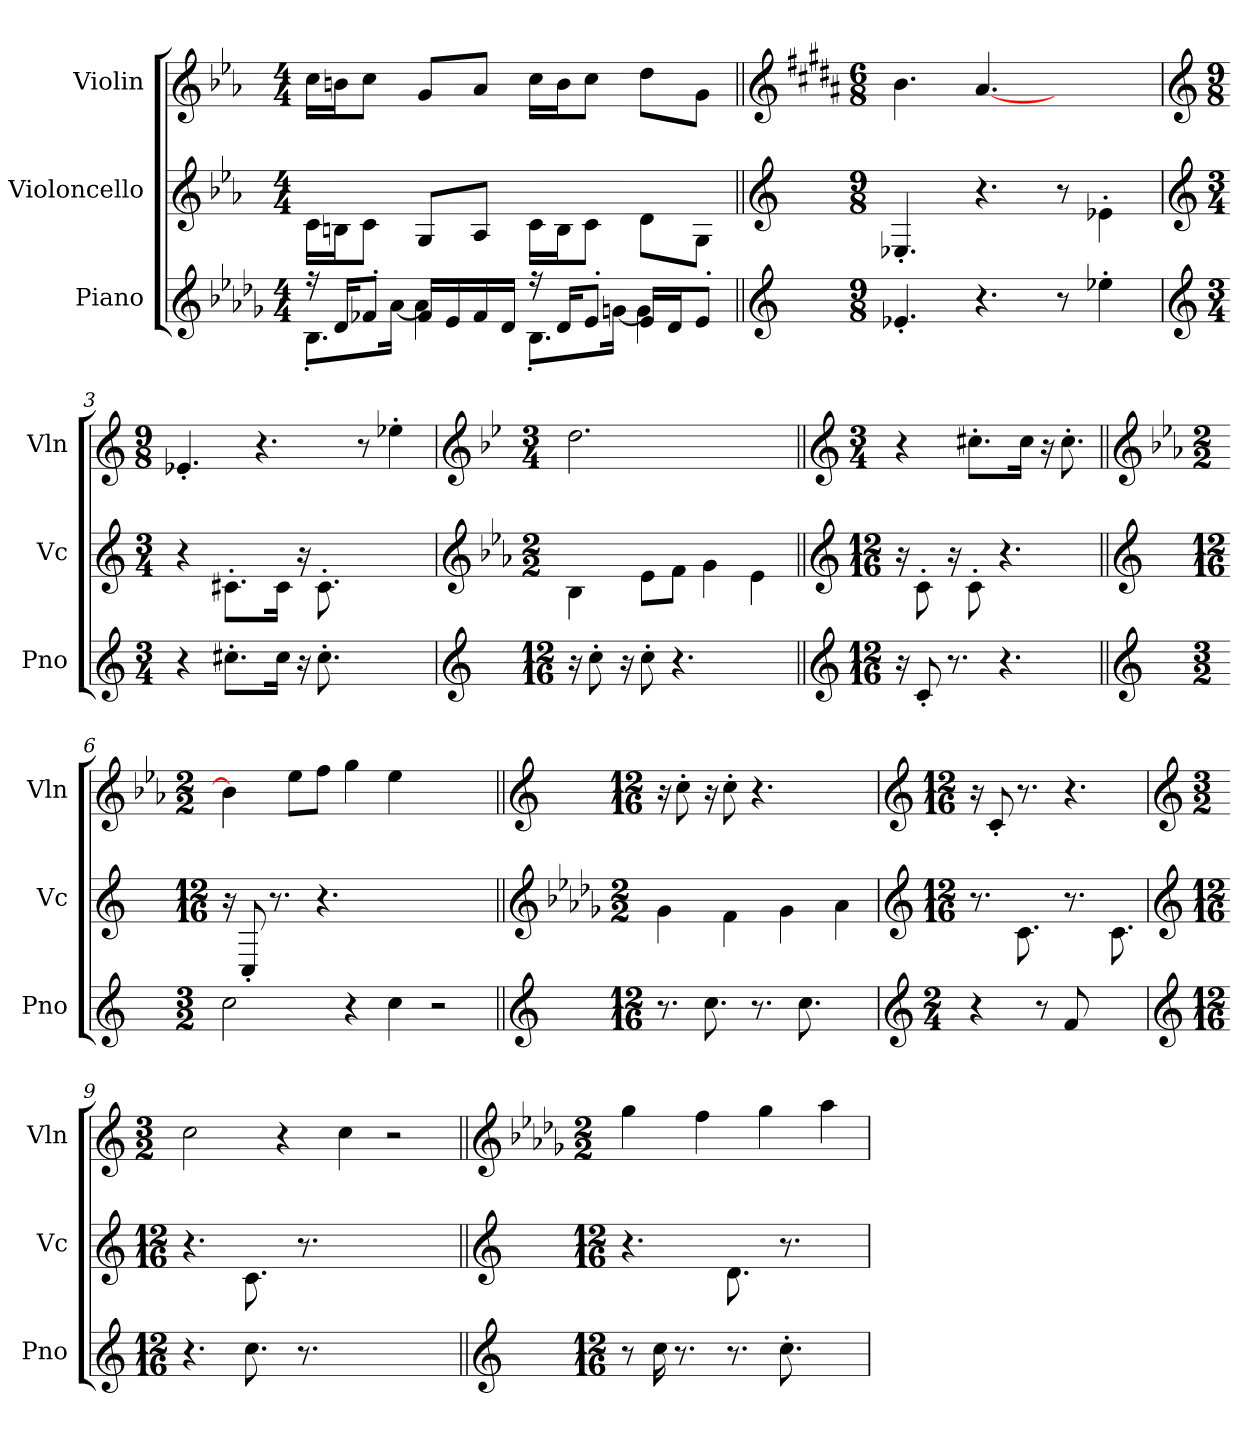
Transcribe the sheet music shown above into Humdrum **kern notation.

**kern	**kern	**kern
*part3	*part2	*part1
*staff3	*staff2	*staff1
*I"Piano	*I"Violoncello	*I"Violin
*I'Pno	*I'Vc	*I'Vln
*clefG2	*clefG2	*clefG2
*k[b-e-a-d-g-]	*k[b-e-a-]	*k[b-e-a-]
*M4/4	*M4/4	*M4/4
*MM72	*MM72	*MM76
=1	=1	=1
*^	*	*
16r	8.B-'\L	16c\LL	16cc\LL
16d-/KL	.	16Bn\J	16bn\J
8f-X'/J	.	8c\J	8cc\J
.	[16a-\Jk	.	.
16f-/LL	4a-\]	8G/L	8g/L
16e-/	.	.	.
16f-/	.	8A-/J	8a-/J
16d-/JJ	.	.	.
16r	8.B-'\L	16c\LL	16cc\LL
16d-/KL	.	16B\J	16b\J
8e-'/J	.	8c\J	8cc\J
.	[16gn\Jk	.	.
16e-/LL	4g\]	8d\L	8dd\L
16d-/J	.	.	.
8e-'/J	.	8G\J	8g\J
*v	*v	*	*
!!LO:LB:g=z
=2||	=2||	=2||
*clefG2	*clefG2	*clefG2
*k[]	*k[]	*k[f#c#g#d#a#]
*M9/8	*M9/8	*M6/8
*	*	*MM132
4.e-X'/	4.E-X'/	4.b\
4.r	4.r	[4.a#/
8r	8r	4.ryy
4ee-X'\	4e-X'\	.
=3	=3	=3
*clefG2	*clefG2	*clefG2
*	*	*k[]
*M3/4	*M3/4	*M9/8
*	*	*MM88
4r	4r	4.e-X'/
8.cc#X'\L	8.c#X'\L	.
.	.	4.r
16cc#\Jk	16c#\Jk	.
16r	16r	.
8.cc#'\	8.c#'\	.
4.ryy	4.ryy	8r
.	.	4ee-X'\
=4	=4	=4
*clefG2	*clefG2	*clefG2
*	*k[b-e-a-]	*k[b-e-]
*M12/16	*M2/2	*M3/4
*	*	*MM81
16r	4B-\	2.dd\
8cc'\	.	.
16r	.	.
8cc'\	8e-\L	.
4.r	8f\J	.
.	4g\	.
4ryy	4e-\	4ryy
!!LO:LB:g=z
=5||	=5||	=5||
*clefG2	*clefG2	*clefG2
*	*k[]	*k[]
*M12/16	*M12/16	*M3/4
*	*	*MM81
16r	16r	4r
8c'/	8c'\	.
8.r	16r	.
.	8c'\	8.cc#X'\L
4.r	4.r	.
.	.	16cc#\Jk
.	.	16r
.	.	8.cc#'\
=6||	=6||	=6||
*clefG2	*clefG2	*clefG2
*	*	*k[b-e-a-]
*M3/2	*M12/16	*M2/2
*	*	*MM120
2cc\	16r	4b-\]
.	8C'/	.
.	8.r	.
.	.	8ee-\L
.	4.r	8ff\J
4r	.	4gg\
4cc\	2.ryy	4ee-\
2r	.	2ryy
!!LO:PB:g=z
=7||	=7||	=7||
*clefG2	*clefG2	*clefG2
*	*k[b-e-a-d-g-]	*k[]
*M12/16	*M2/2	*M12/16
*	*	*MM81
8.r	4g-\	16r
.	.	8cc'\
8.cc\	.	16r
.	4f\	8cc'\
8.r	.	4.r
.	4g-\	.
8.cc\	.	.
4ryy	4a-\	4ryy
=8	=8	=8
*clefG2	*clefG2	*clefG2
*	*k[]	*
*M2/4	*M12/16	*M12/16
*	*	*MM120
4r	8.r	16r
.	.	8c'/
.	8.c\	8.r
8r	.	.
8f/	8.r	4.r
4ryy	.	.
.	8.c\	.
=9	=9	=9
*clefG2	*clefG2	*clefG2
*M12/16	*M12/16	*M3/2
*	*	*MM81
4.r	4.r	2cc\
8.cc\	8.c\	.
.	.	4r
8.r	8.r	.
2.ryy	2.ryy	4cc\
.	.	2r
!!LO:LB:g=z
=10||	=10||	=10||
*clefG2	*clefG2	*clefG2
*	*	*k[b-e-a-d-g-]
*M12/16	*M12/16	*M2/2
*	*	*MM81
8r	4.r	4gg-\
16cc\	.	.
8.r	.	.
.	.	4ff\
8.r	8.d\	.
.	.	4gg-\
8.cc'\	8.r	.
4ryy	4ryy	4aa-\
=	=	=
*-	*-	*-
